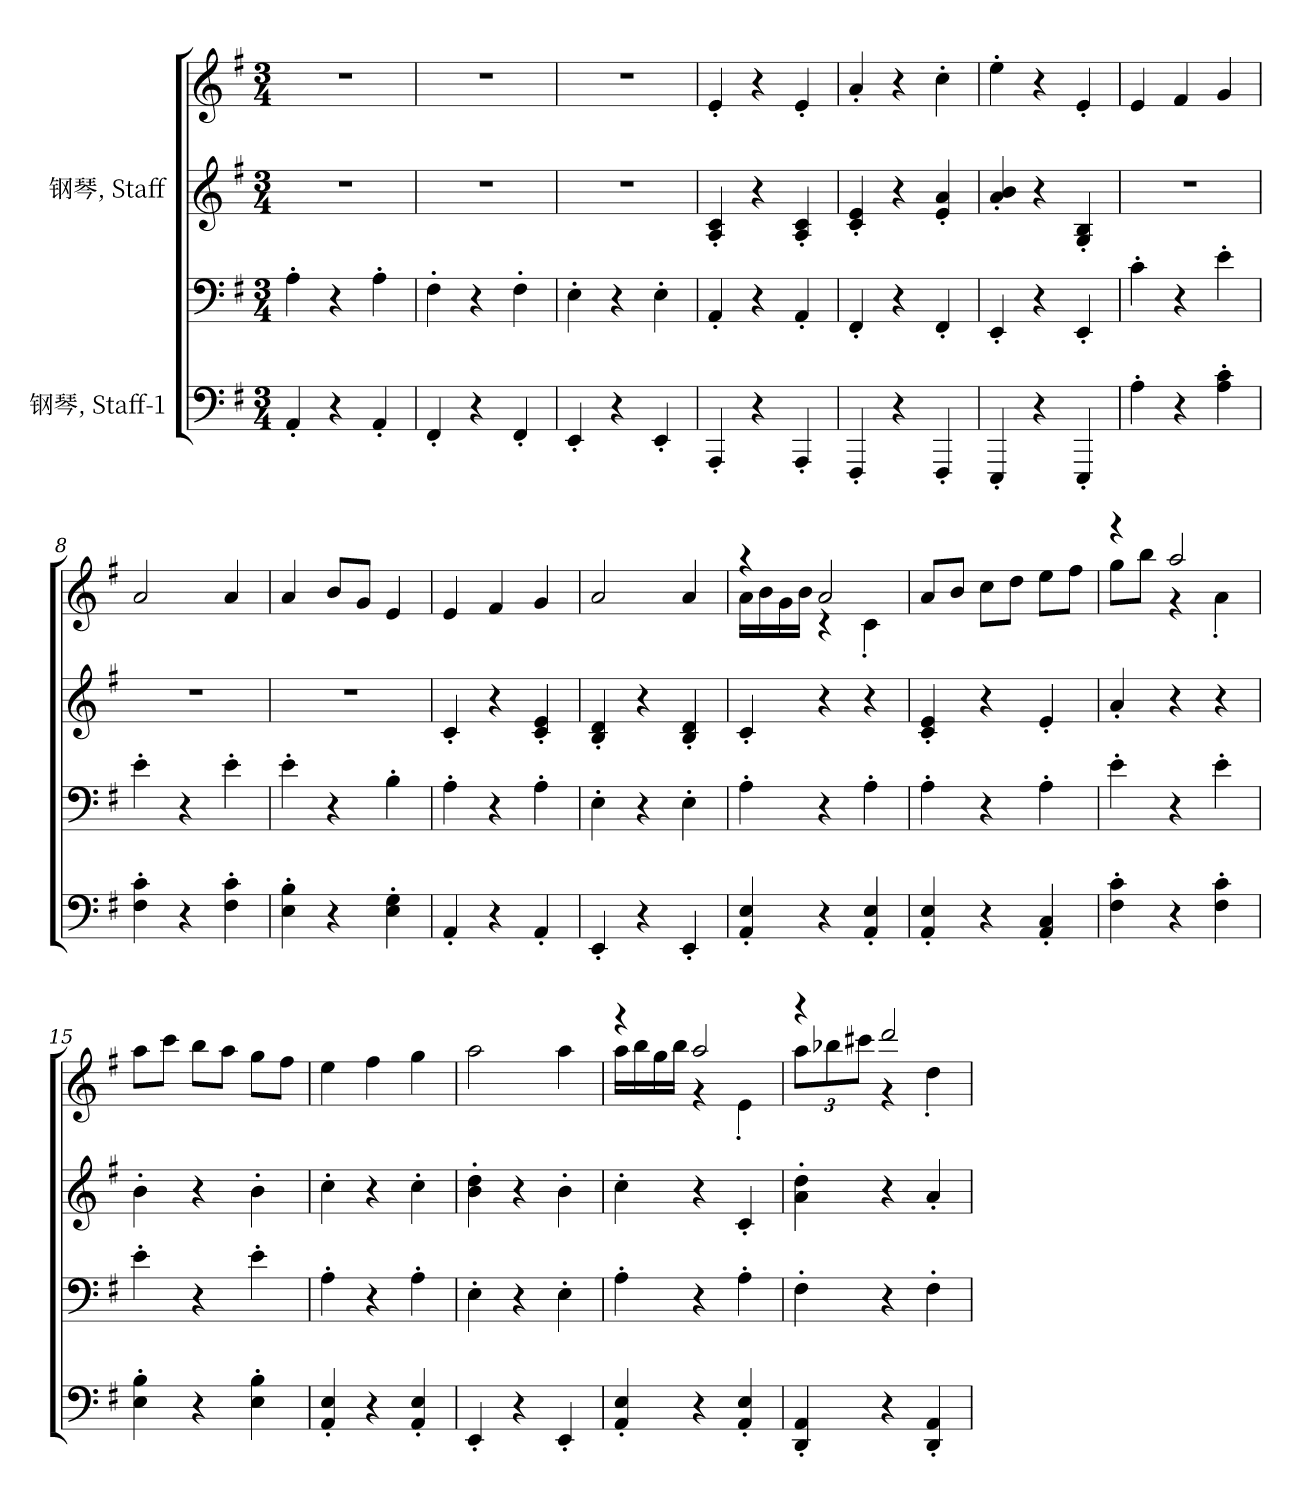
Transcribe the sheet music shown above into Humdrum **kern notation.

**kern	**kern	**kern	**kern
*part2	*part2	*part1	*part1
*staff4	*staff3	*staff2	*staff1
*I"钢琴, Staff-1	*	*I"钢琴, Staff	*
*clefF4	*clefF4	*clefG2	*clefG2
*k[f#]	*k[f#]	*k[f#]	*k[f#]
*M3/4	*M3/4	*M3/4	*M3/4
*MM120	*MM120	*MM120	*MM120
=1	=1	=1	=1
4AA'/	4A'\	2.r	2.r
4r	4r	.	.
4AA'/	4A'\	.	.
=2	=2	=2	=2
4FF#'/	4F#'\	2.r	2.r
4r	4r	.	.
4FF#'/	4F#'\	.	.
=3	=3	=3	=3
4EE'/	4E'\	2.r	2.r
4r	4r	.	.
4EE'/	4E'\	.	.
=4	=4	=4	=4
4AAA'/	4AA'/	4A/' 4c/'	4e'/
4r	4r	4r	4r
4AAA'/	4AA'/	4A/' 4c/'	4e'/
=5	=5	=5	=5
4FFF#'/	4FF#'/	4c/' 4e/'	4a'/
4r	4r	4r	4r
4FFF#'/	4FF#'/	4e/' 4a/'	4cc'\
=6	=6	=6	=6
4EEE'/	4EE'/	4a/' 4b/'	4ee'\
4r	4r	4r	4r
4EEE'/	4EE'/	4G/' 4B/'	4e'/
=7	=7	=7	=7
4A'\	4c'\	2.r	4e/
4r	4r	.	4f#/
4A\' 4c\'	4e'\	.	4g/
!!LO:LB:g=z
=8	=8	=8	=8
4F#\' 4c\'	4e'\	2.r	2a/
4r	4r	.	.
4F#\' 4c\'	4e'\	.	4a/
=9	=9	=9	=9
4E\' 4B\'	4e'\	2.r	4a/
4r	4r	.	8b/L
.	.	.	8g/J
4E\' 4G\'	4B'\	.	4e/
=10	=10	=10	=10
4AA'/	4A'\	4c'/	4e/
4r	4r	4r	4f#/
4AA'/	4A'\	4c/' 4e/'	4g/
=11	=11	=11	=11
4EE'/	4E'\	4B/' 4d/'	2a/
4r	4r	4r	.
4EE'/	4E'\	4B/' 4d/'	4a/
=12	=12	=12	=12
*	*	*	*^
4AA/' 4E/'	4A'\	4c'/	4r	16a\LL
.	.	.	.	16b\
.	.	.	.	16g\
.	.	.	.	16b\JJ
4r	4r	4r	2a/	4r
4AA/' 4E/'	4A'\	4r	.	4c'\
*	*	*	*v	*v
=13	=13	=13	=13
4AA/' 4E/'	4A'\	4c/' 4e/'	8a/L
.	.	.	8b/J
4r	4r	4r	8cc\L
.	.	.	8dd\J
4AA/' 4C/'	4A'\	4e'/	8ee\L
.	.	.	8ff#\J
=14	=14	=14	=14
*	*	*	*^
4F#\' 4c\'	4e'\	4a'/	4r	8gg\L
.	.	.	.	8bb\J
4r	4r	4r	2aa/	4r
4F#\' 4c\'	4e'\	4r	.	4a'\
*	*	*	*v	*v
!!LO:LB:g=z
=15	=15	=15	=15
4E\' 4B\'	4e'\	4b'\	8aa\L
.	.	.	8ccc\J
4r	4r	4r	8bb\L
.	.	.	8aa\J
4E\' 4B\'	4e'\	4b'\	8gg\L
.	.	.	8ff#\J
=16	=16	=16	=16
4AA/' 4E/'	4A'\	4cc'\	4ee\
4r	4r	4r	4ff#\
4AA/' 4E/'	4A'\	4cc'\	4gg\
=17	=17	=17	=17
4EE'/	4E'\	4b\' 4dd\'	2aa\
4r	4r	4r	.
4EE'/	4E'\	4b'\	4aa\
=18	=18	=18	=18
*	*	*	*^
4AA/' 4E/'	4A'\	4cc'\	4r	16aa\LL
.	.	.	.	16bb\
.	.	.	.	16gg\
.	.	.	.	16bb\JJ
4r	4r	4r	2aa/	4r
4AA/' 4E/'	4A'\	4c'/	.	4e'\
=19	=19	=19	=19	=19
*	*	*	*	*Xbrackettup
4DD/' 4AA/'	4F#'\	4a\' 4dd\'	4r	12aa\L
.	.	.	.	12bb-X\
.	.	.	.	12ccc#X\J
4r	4r	4r	2ddd/	4r
4DD/' 4AA/'	4F#'\	4a'/	.	4dd'\
*	*	*	*v	*v
=	=	=	=
*-	*-	*-	*-
